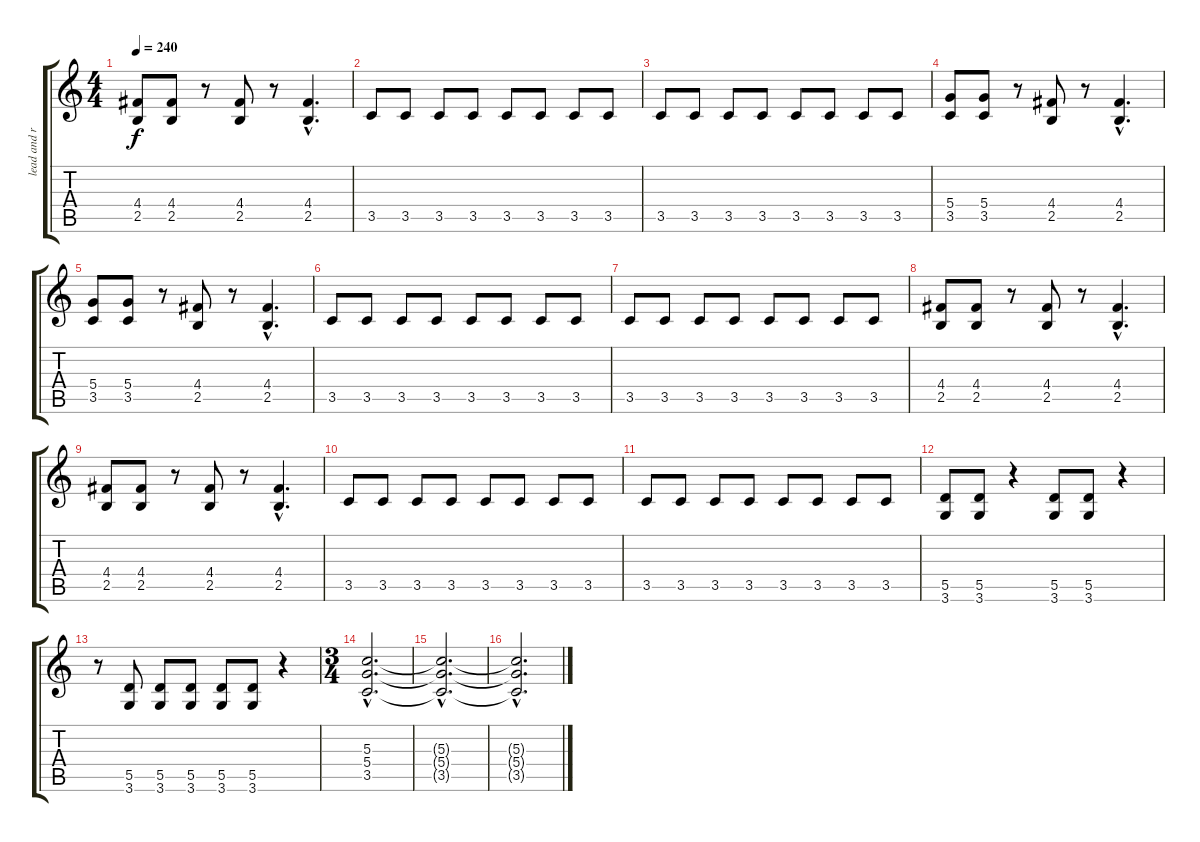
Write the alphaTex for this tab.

\track ("lead and rithm guitar(luca turilli)" "lead and r") {instrument distortionguitar}
\staff {score tabs}
\tuning (E4 B3 G3 D3 A2 E2) {hide}
\ts (4 4)
\tempo 240
\clef g2
\ks c
(4.4 2.5).8{dy f} (4.4 2.5).8 r.8 (4.4 2.5).8 r.8 (4.4{hac} 2.5{hac}).4{d} |
3.5.8 3.5.8 3.5.8 3.5.8 3.5.8 3.5.8 3.5.8 3.5.8 |
3.5.8 3.5.8 3.5.8 3.5.8 3.5.8 3.5.8 3.5.8 3.5.8 |
(5.4 3.5).8 (5.4 3.5).8 r.8 (4.4 2.5).8 r.8 (4.4{hac} 2.5{hac}).4{d} |
(5.4 3.5).8 (5.4 3.5).8 r.8 (4.4 2.5).8 r.8 (4.4{hac} 2.5{hac}).4{d} |
3.5.8 3.5.8 3.5.8 3.5.8 3.5.8 3.5.8 3.5.8 3.5.8 |
3.5.8 3.5.8 3.5.8 3.5.8 3.5.8 3.5.8 3.5.8 3.5.8 |
(4.4 2.5).8 (4.4 2.5).8 r.8 (4.4 2.5).8 r.8 (4.4{hac} 2.5{hac}).4{d} |
(4.4 2.5).8 (4.4 2.5).8 r.8 (4.4 2.5).8 r.8 (4.4{hac} 2.5{hac}).4{d} |
3.5.8 3.5.8 3.5.8 3.5.8 3.5.8 3.5.8 3.5.8 3.5.8 |
3.5.8 3.5.8 3.5.8 3.5.8 3.5.8 3.5.8 3.5.8 3.5.8 |
(5.5 3.6).8 (5.5 3.6).8 r.4 (5.5 3.6).8 (5.5 3.6).8 r.4 |
r.8 (5.5 3.6).8 (5.5 3.6).8 (5.5 3.6).8 (5.5 3.6).8 (5.5 3.6).8 r.4 |
\ts (3 4)
(5.3{hac} 5.4{hac} 3.5{hac}).2{d} |
(5.3{hac t} 5.4{hac t} 3.5{hac t}).2{d} |
(5.3{hac t} 5.4{hac t} 3.5{hac t}).2{d}
